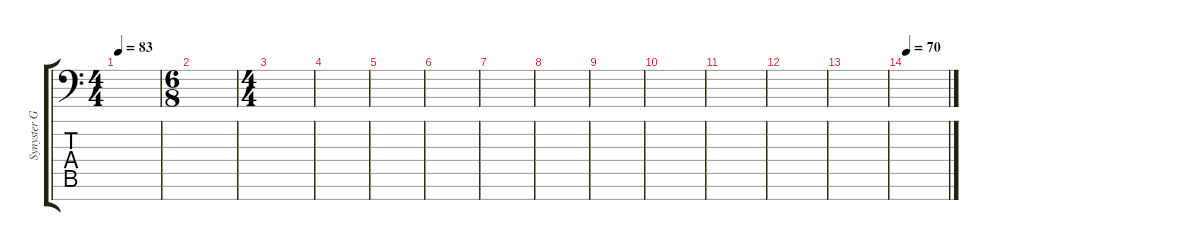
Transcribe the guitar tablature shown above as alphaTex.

\track ("Synyster Gates -- Lead Guitar " "Synyster G") {instrument overdrivenguitar}
\staff {score tabs}
\tuning (E4 B3 G3 D3 A2 D2 C-1) {hide}
\ts (4 4)
\tempo 83
\clef f4
\ks c
|
\ts (6 8)
|
\ts (4 4)
|
|
|
|
|
|
|
|
|
|
|
\tempo 70
